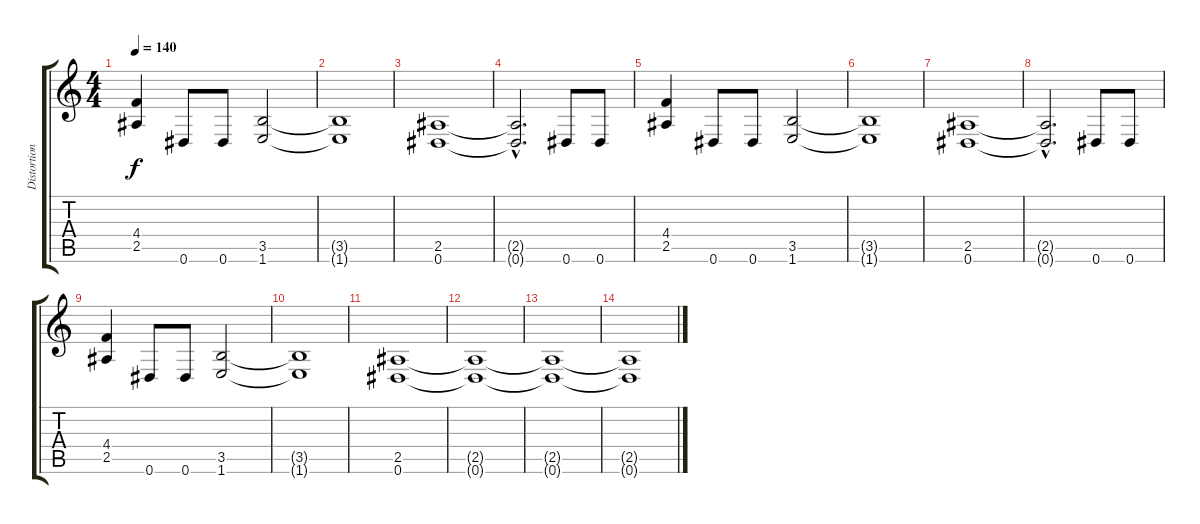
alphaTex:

\track ("Distortion Guitar I" "Distortion") {instrument distortionguitar}
\staff {score tabs}
\tuning (Eb4 Bb3 Gb3 Db3 Ab2 Eb2) {hide}
\ts (4 4)
\tempo 140
\clef g2
\ks c
(4.4 2.5).4{dy f} 0.6.8 0.6.8 (3.5 1.6).2 |
(3.5{t} 1.6{t}).1 |
(2.5 0.6).1 |
(2.5{hac t} 0.6{hac t}).2{d} 0.6.8 0.6.8 |
(4.4 2.5).4 0.6.8 0.6.8 (3.5 1.6).2 |
(3.5{t} 1.6{t}).1 |
(2.5 0.6).1 |
(2.5{hac t} 0.6{hac t}).2{d} 0.6.8 0.6.8 |
(4.4 2.5).4 0.6.8 0.6.8 (3.5 1.6).2 |
(3.5{t} 1.6{t}).1 |
(2.5 0.6).1 |
(2.5{t} 0.6{t}).1 |
(2.5{t} 0.6{t}).1 |
(2.5{t} 0.6{t}).1
